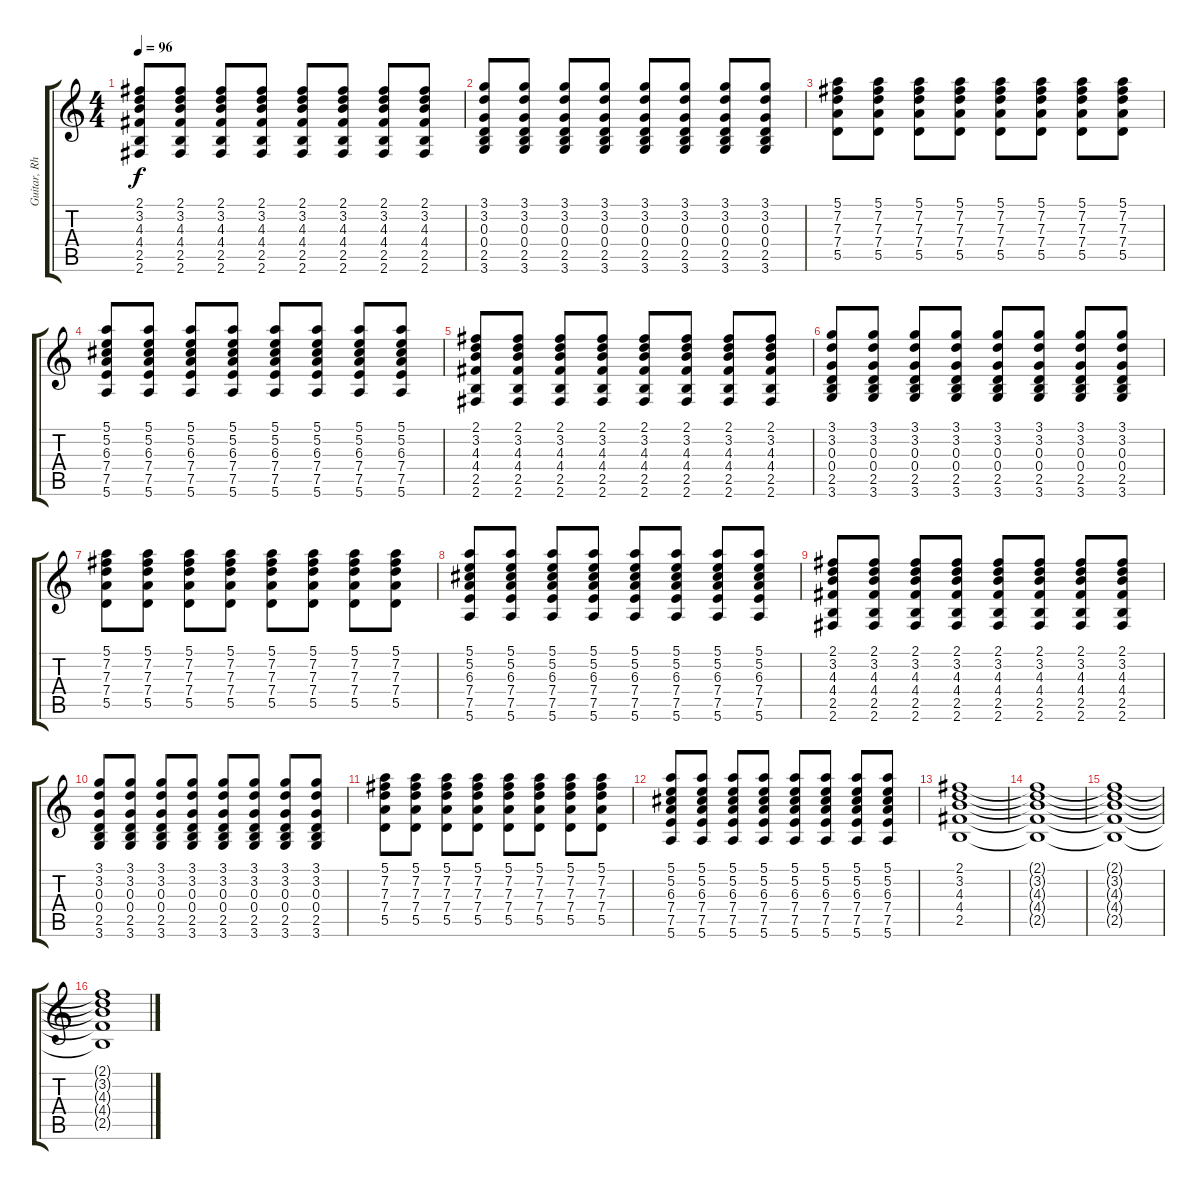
\track ("Guitar, Rhythm" "Guitar, Rh") {instrument overdrivenguitar}
\staff {score tabs}
\tuning (E4 B3 G3 D3 A2 E2) {hide}
\ts (4 4)
\tempo 96
\clef g2
\ks c
(2.1 3.2 4.3 4.4 2.5 2.6).8{dy f} (2.1 3.2 4.3 4.4 2.5 2.6).8 (2.1 3.2 4.3 4.4 2.5 2.6).8 (2.1 3.2 4.3 4.4 2.5 2.6).8 (2.1 3.2 4.3 4.4 2.5 2.6).8 (2.1 3.2 4.3 4.4 2.5 2.6).8 (2.1 3.2 4.3 4.4 2.5 2.6).8 (2.1 3.2 4.3 4.4 2.5 2.6).8 |
(3.1 3.2 0.3 0.4 2.5 3.6).8 (3.1 3.2 0.3 0.4 2.5 3.6).8 (3.1 3.2 0.3 0.4 2.5 3.6).8 (3.1 3.2 0.3 0.4 2.5 3.6).8 (3.1 3.2 0.3 0.4 2.5 3.6).8 (3.1 3.2 0.3 0.4 2.5 3.6).8 (3.1 3.2 0.3 0.4 2.5 3.6).8 (3.1 3.2 0.3 0.4 2.5 3.6).8 |
(5.1 7.2 7.3 7.4 5.5).8 (5.1 7.2 7.3 7.4 5.5).8 (5.1 7.2 7.3 7.4 5.5).8 (5.1 7.2 7.3 7.4 5.5).8 (5.1 7.2 7.3 7.4 5.5).8 (5.1 7.2 7.3 7.4 5.5).8 (5.1 7.2 7.3 7.4 5.5).8 (5.1 7.2 7.3 7.4 5.5).8 |
(5.1 5.2 6.3 7.4 7.5 5.6).8 (5.1 5.2 6.3 7.4 7.5 5.6).8 (5.1 5.2 6.3 7.4 7.5 5.6).8 (5.1 5.2 6.3 7.4 7.5 5.6).8 (5.1 5.2 6.3 7.4 7.5 5.6).8 (5.1 5.2 6.3 7.4 7.5 5.6).8 (5.1 5.2 6.3 7.4 7.5 5.6).8 (5.1 5.2 6.3 7.4 7.5 5.6).8 |
(2.1 3.2 4.3 4.4 2.5 2.6).8 (2.1 3.2 4.3 4.4 2.5 2.6).8 (2.1 3.2 4.3 4.4 2.5 2.6).8 (2.1 3.2 4.3 4.4 2.5 2.6).8 (2.1 3.2 4.3 4.4 2.5 2.6).8 (2.1 3.2 4.3 4.4 2.5 2.6).8 (2.1 3.2 4.3 4.4 2.5 2.6).8 (2.1 3.2 4.3 4.4 2.5 2.6).8 |
(3.1 3.2 0.3 0.4 2.5 3.6).8 (3.1 3.2 0.3 0.4 2.5 3.6).8 (3.1 3.2 0.3 0.4 2.5 3.6).8 (3.1 3.2 0.3 0.4 2.5 3.6).8 (3.1 3.2 0.3 0.4 2.5 3.6).8 (3.1 3.2 0.3 0.4 2.5 3.6).8 (3.1 3.2 0.3 0.4 2.5 3.6).8 (3.1 3.2 0.3 0.4 2.5 3.6).8 |
(5.1 7.2 7.3 7.4 5.5).8 (5.1 7.2 7.3 7.4 5.5).8 (5.1 7.2 7.3 7.4 5.5).8 (5.1 7.2 7.3 7.4 5.5).8 (5.1 7.2 7.3 7.4 5.5).8 (5.1 7.2 7.3 7.4 5.5).8 (5.1 7.2 7.3 7.4 5.5).8 (5.1 7.2 7.3 7.4 5.5).8 |
(5.1 5.2 6.3 7.4 7.5 5.6).8 (5.1 5.2 6.3 7.4 7.5 5.6).8 (5.1 5.2 6.3 7.4 7.5 5.6).8 (5.1 5.2 6.3 7.4 7.5 5.6).8 (5.1 5.2 6.3 7.4 7.5 5.6).8 (5.1 5.2 6.3 7.4 7.5 5.6).8 (5.1 5.2 6.3 7.4 7.5 5.6).8 (5.1 5.2 6.3 7.4 7.5 5.6).8 |
(2.1 3.2 4.3 4.4 2.5 2.6).8 (2.1 3.2 4.3 4.4 2.5 2.6).8 (2.1 3.2 4.3 4.4 2.5 2.6).8 (2.1 3.2 4.3 4.4 2.5 2.6).8 (2.1 3.2 4.3 4.4 2.5 2.6).8 (2.1 3.2 4.3 4.4 2.5 2.6).8 (2.1 3.2 4.3 4.4 2.5 2.6).8 (2.1 3.2 4.3 4.4 2.5 2.6).8 |
(3.1 3.2 0.3 0.4 2.5 3.6).8 (3.1 3.2 0.3 0.4 2.5 3.6).8 (3.1 3.2 0.3 0.4 2.5 3.6).8 (3.1 3.2 0.3 0.4 2.5 3.6).8 (3.1 3.2 0.3 0.4 2.5 3.6).8 (3.1 3.2 0.3 0.4 2.5 3.6).8 (3.1 3.2 0.3 0.4 2.5 3.6).8 (3.1 3.2 0.3 0.4 2.5 3.6).8 |
(5.1 7.2 7.3 7.4 5.5).8 (5.1 7.2 7.3 7.4 5.5).8 (5.1 7.2 7.3 7.4 5.5).8 (5.1 7.2 7.3 7.4 5.5).8 (5.1 7.2 7.3 7.4 5.5).8 (5.1 7.2 7.3 7.4 5.5).8 (5.1 7.2 7.3 7.4 5.5).8 (5.1 7.2 7.3 7.4 5.5).8 |
(5.1 5.2 6.3 7.4 7.5 5.6).8 (5.1 5.2 6.3 7.4 7.5 5.6).8 (5.1 5.2 6.3 7.4 7.5 5.6).8 (5.1 5.2 6.3 7.4 7.5 5.6).8 (5.1 5.2 6.3 7.4 7.5 5.6).8 (5.1 5.2 6.3 7.4 7.5 5.6).8 (5.1 5.2 6.3 7.4 7.5 5.6).8 (5.1 5.2 6.3 7.4 7.5 5.6).8 |
(2.1 3.2 4.3 4.4 2.5).1 |
(2.1{t} 3.2{t} 4.3{t} 4.4{t} 2.5{t}).1 |
(2.1{t} 3.2{t} 4.3{t} 4.4{t} 2.5{t}).1 |
(2.1{t} 3.2{t} 4.3{t} 4.4{t} 2.5{t}).1
